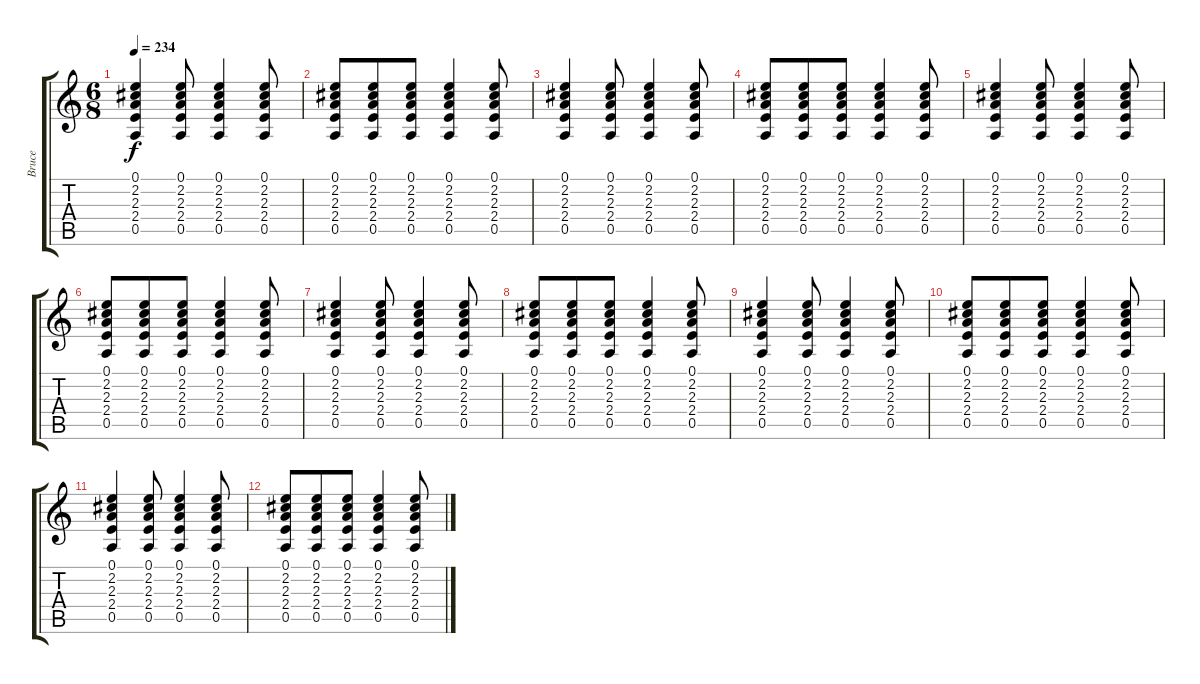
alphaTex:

\track ("Bruce" "Bruce") {instrument acousticguitarsteel}
\staff {score tabs}
\tuning (E4 B3 G3 D3 A2 E2) {hide}
\ts (6 8)
\tempo 234
\clef g2
\ks c
(0.1 2.2 2.3 2.4 0.5).4{dy f} (0.1 2.2 2.3 2.4 0.5).8 (0.1 2.2 2.3 2.4 0.5).4 (0.1 2.2 2.3 2.4 0.5).8 |
(0.1 2.2 2.3 2.4 0.5).8 (0.1 2.2 2.3 2.4 0.5).8 (0.1 2.2 2.3 2.4 0.5).8 (0.1 2.2 2.3 2.4 0.5).4 (0.1 2.2 2.3 2.4 0.5).8 |
(0.1 2.2 2.3 2.4 0.5).4 (0.1 2.2 2.3 2.4 0.5).8 (0.1 2.2 2.3 2.4 0.5).4 (0.1 2.2 2.3 2.4 0.5).8 |
(0.1 2.2 2.3 2.4 0.5).8 (0.1 2.2 2.3 2.4 0.5).8 (0.1 2.2 2.3 2.4 0.5).8 (0.1 2.2 2.3 2.4 0.5).4 (0.1 2.2 2.3 2.4 0.5).8 |
(0.1 2.2 2.3 2.4 0.5).4{volume 8} (0.1 2.2 2.3 2.4 0.5).8 (0.1 2.2 2.3 2.4 0.5).4 (0.1 2.2 2.3 2.4 0.5).8 |
(0.1 2.2 2.3 2.4 0.5).8 (0.1 2.2 2.3 2.4 0.5).8 (0.1 2.2 2.3 2.4 0.5).8 (0.1 2.2 2.3 2.4 0.5).4 (0.1 2.2 2.3 2.4 0.5).8 |
(0.1 2.2 2.3 2.4 0.5).4 (0.1 2.2 2.3 2.4 0.5).8 (0.1 2.2 2.3 2.4 0.5).4 (0.1 2.2 2.3 2.4 0.5).8 |
(0.1 2.2 2.3 2.4 0.5).8 (0.1 2.2 2.3 2.4 0.5).8 (0.1 2.2 2.3 2.4 0.5).8 (0.1 2.2 2.3 2.4 0.5).4 (0.1 2.2 2.3 2.4 0.5).8 |
(0.1 2.2 2.3 2.4 0.5).4 (0.1 2.2 2.3 2.4 0.5).8 (0.1 2.2 2.3 2.4 0.5).4 (0.1 2.2 2.3 2.4 0.5).8 |
(0.1 2.2 2.3 2.4 0.5).8 (0.1 2.2 2.3 2.4 0.5).8 (0.1 2.2 2.3 2.4 0.5).8 (0.1 2.2 2.3 2.4 0.5).4 (0.1 2.2 2.3 2.4 0.5).8 |
(0.1 2.2 2.3 2.4 0.5).4 (0.1 2.2 2.3 2.4 0.5).8 (0.1 2.2 2.3 2.4 0.5).4 (0.1 2.2 2.3 2.4 0.5).8 |
(0.1 2.2 2.3 2.4 0.5).8 (0.1 2.2 2.3 2.4 0.5).8 (0.1 2.2 2.3 2.4 0.5).8 (0.1 2.2 2.3 2.4 0.5).4 (0.1 2.2 2.3 2.4 0.5).8
